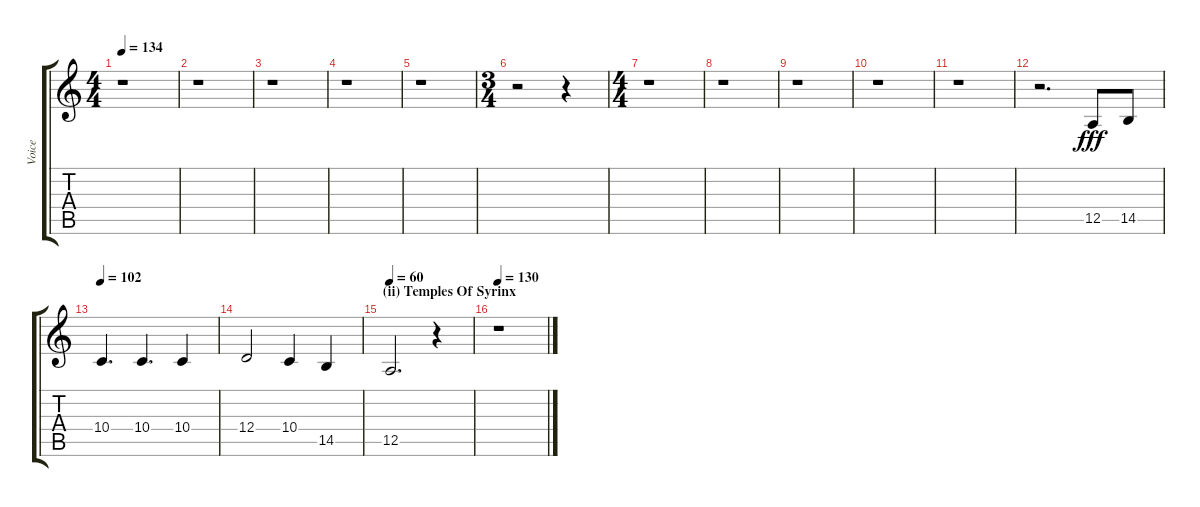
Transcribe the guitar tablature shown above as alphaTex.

\track ("Voice" "Voice") {instrument shakuhachi}
\staff {score tabs}
\tuning (E4 B3 G3 D3 A2 E2) {hide}
\ts (4 4)
\tempo 134
\clef g2
\ks c
r.1{dy fff} |
r.1 |
r.1 |
r.1 |
r.1 |
\ts (3 4)
r.2 r.4 |
\ts (4 4)
r.1 |
r.1 |
r.1 |
r.1 |
r.1 |
r.2{d} 12.5.8{instrument shakuhachi} 14.5.8 |
\tempo 102
10.4.4{d} 10.4.4{d} 10.4.4 |
12.4.2 10.4.4 14.5.4 |
\section ("" "(ii) Temples Of Syrinx")
\tempo 60
12.5.2{d} r.4 |
\tempo 130
r.1
